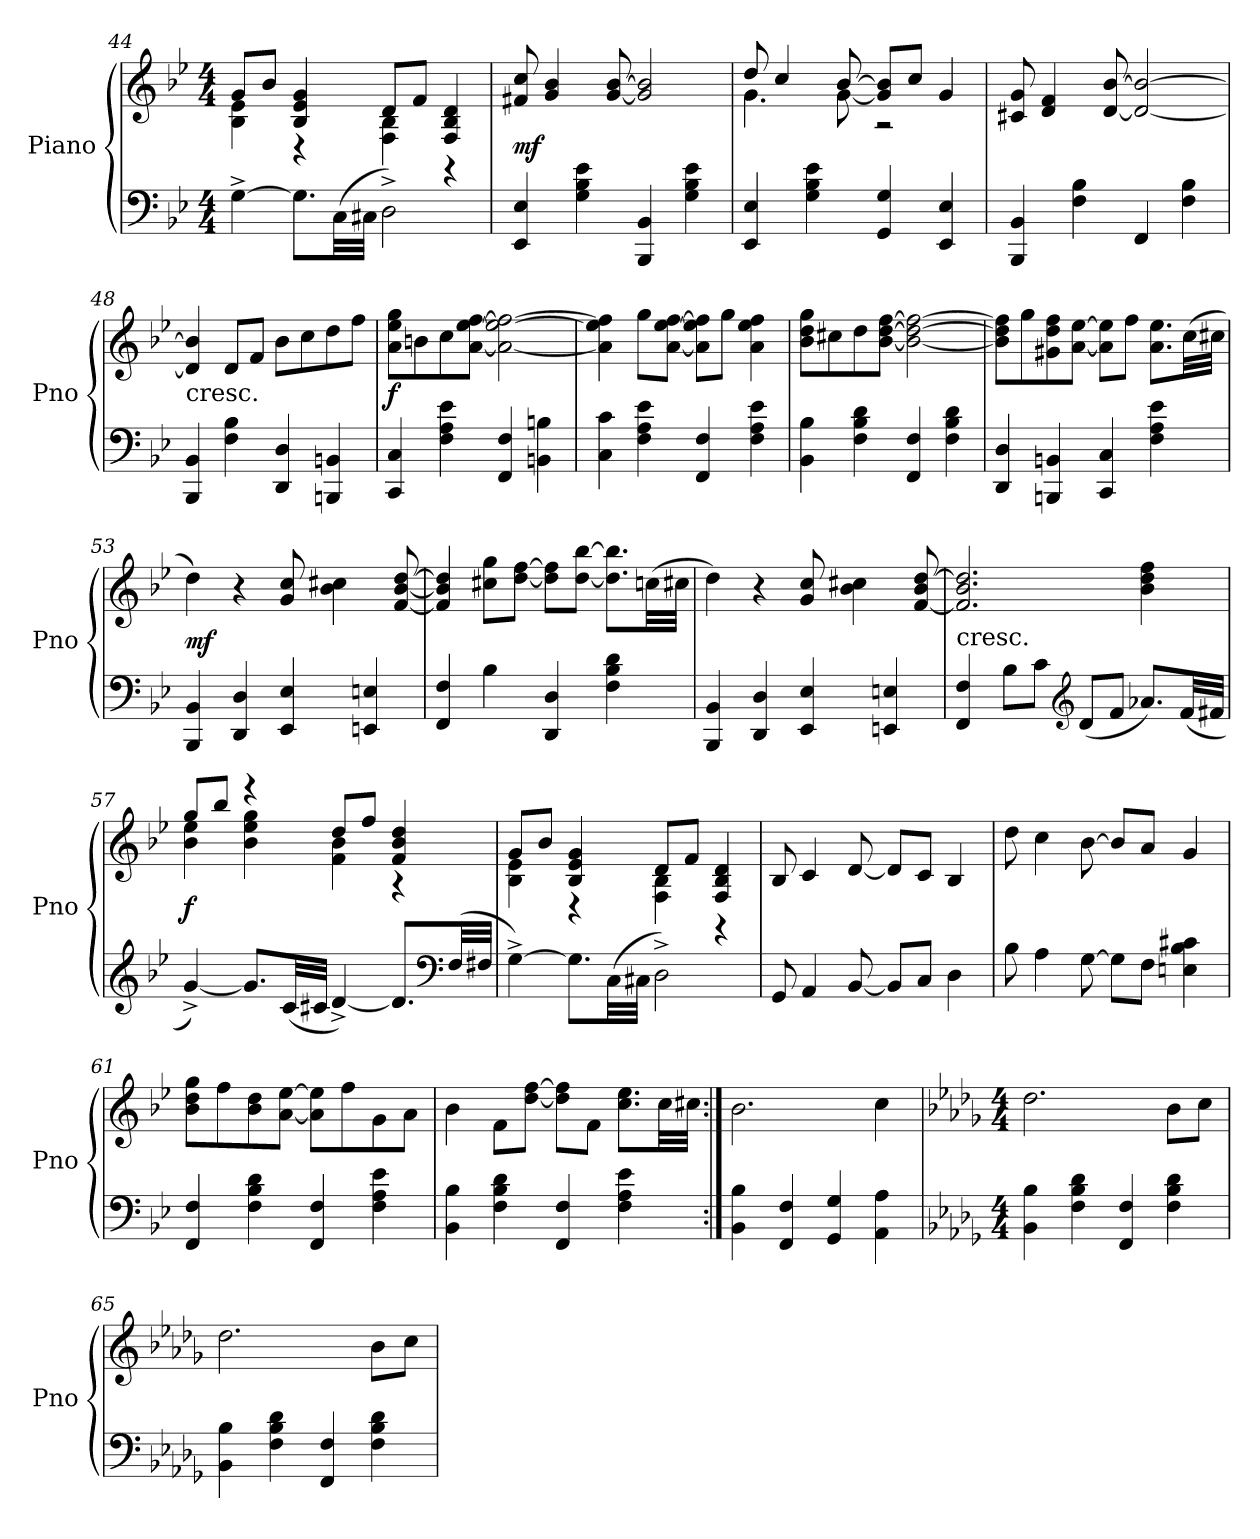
**kern	**kern	**dynam
*part1	*part1	*part1
*staff2	*staff1	*staff1/2
*I"Piano	*	*
*I'Pno	*	*
*clefF4	*clefG2	*
*k[b-e-]	*k[b-e-]	*
*M4/4	*M4/4	*
=44	=44	=44
*	*^	*
[4G^\	8g/L	4B-\ 4e-\	.
.	8b-/J	.	.
8.G\L]	4B-/ 4e-/ 4g/	4r	.
(32C\LL	.	.	.
32C#X\JJJ	.	.	.
2D^\)	8d/L	4F\ 4B-\	.
.	8f/J	.	.
.	4F/ 4B-/ 4d/	4r	.
*	*v	*v	*
=45	=45	=45
4EE-/ 4E-/	8f#X/ 8cc/	mf
.	4g/ 4b-/	.
4G\ 4B-\ 4e-\	.	.
.	[8g/ [8b-/	.
4BBB-/ 4BB-/	2g]/ 2b-]/	.
4G\ 4B-\ 4e-\	.	.
=46	=46	=46
*	*^	*
4EE-/ 4E-/	8dd/	4.g\	.
.	4cc/	.	.
4G\ 4B-\ 4e-\	.	.	.
.	[8b-/	[8g\	.
4GG/ 4G/	8g]/ 8b-]/L	2r	.
.	8cc/J	.	.
4EE-/ 4E-/	4g/	.	.
*	*v	*v	*
=47	=47	=47
4BBB-/ 4BB-/	8c#X/ 8g/	.
.	4d/ 4f/	.
4F\ 4B-\	.	.
.	[8d/ [8b-/	.
4FF/	2d_/ 2b-_/	.
4F\ 4B-\	.	.
=48	=48	=48
!	!LO:TX:c:t=cresc.	!
4BBB-/ 4BB-/	4d]/ 4b-]/	.
4F\ 4B-\	8d/L	.
.	8f/J	.
4DD/ 4D/	8b-\L	.
.	8cc\	.
4BBBn/ 4BBn/	8dd\	.
.	8ff\J	.
=49	=49	=49
4CC/ 4C/	8a\ 8ee-\ 8gg\L	f
.	8bn\	.
4F\ 4A\ 4e-\	8cc\	.
.	[8a\ [8ee-\ [8ff\J	.
4FF/ 4F/	2a_\ 2ee-_\ 2ff_\	.
4BBn\ 4Bn\	.	.
=50	=50	=50
4C\ 4c\	4a]\ 4ee-]\ 4ff]\	.
4F\ 4A\ 4e-\	8gg\L	.
.	[8a\ [8ee-\ [8ff\J	.
4FF/ 4F/	8a]\ 8ee-]\ 8ff]\L	.
.	8gg\J	.
4F\ 4A\ 4e-\	4a\ 4ee-\ 4ff\	.
=51	=51	=51
4BB-\ 4B-\	8b-\ 8dd\ 8gg\L	.
.	8cc#X\	.
4F\ 4B-\ 4d\	8dd\	.
.	[8b-\ [8dd\ [8ff\J	.
4FF/ 4F/	2b-_\ 2dd_\ 2ff_\	.
4F\ 4B-\ 4d\	.	.
=52	=52	=52
4DD/ 4D/	8b-]\ 8dd]\ 8ff]\L	.
.	8gg\	.
4BBBn/ 4BBn/	8g#X\ 8dd\ 8ff\	.
.	[8a\ [8ee-\J	.
4CC/ 4C/	8a]\ 8ee-]\L	.
.	8ff\J	.
4F\ 4A\ 4e-\	8.a\ 8.ee-\L	.
.	(32cc\LL	.
.	32cc#X\JJJ	.
=53	=53	=53
4BBB-/ 4BB-/	4dd\)	mf
4DD/ 4D/	4r	.
4EE-/ 4E-/	8g/ 8cc/	.
.	4b-\ 4cc#X\	.
4EEn/ 4En/	.	.
.	[8f/ [8b-/ [8dd/	.
=54	=54	=54
4FF/ 4F/	4f]/ 4b-]/ 4dd]/	.
4B-\	8cc#X\ 8gg\L	.
.	[8dd\ [8ff\J	.
4DD/ 4D/	8dd]\ 8ff]\L	.
.	[8dd\ [8bb-\J	.
4F\ 4B-\ 4d\	8.dd]\ 8.bb-]\L	.
.	(32ccn\LL	.
.	32cc#X\JJJ	.
=55	=55	=55
4BBB-/ 4BB-/	4dd\)	.
4DD/ 4D/	4r	.
4EE-/ 4E-/	8g/ 8cc/	.
.	4b-\ 4cc#X\	.
4EEn/ 4En/	.	.
.	[8f/ 8b-/ [8dd/	.
=56	=56	=56
!	!LO:TX:c:t=cresc.	!
4FF/ 4F/	2.f]/ 2.b-/ 2.dd]/	.
8B-\L	.	.
8c\J	.	.
*clefG2	*	*
(8d/L	.	.
8f/J	.	.
8.a-X/L)	4b-\ 4dd\ 4ff\	.
(32f/LL	.	.
32f#X/JJJ	.	.
=57	=57	=57
*	*^	*
[4g^/)	8gg/L	4b-\ 4ee-\	f
.	8bb-/J	.	.
8.g/L]	4r	4b-\ 4ee-\ 4gg\	.
(32c/LL	.	.	.
32c#X/JJJ	.	.	.
[4d^/)	8dd/L	4f\ 4b-\	.
.	8ff/J	.	.
8.d/L]	4f/ 4b-/ 4dd/	4r	.
*clefF4	*	*	*
(32F/LL	.	.	.
32F#X/JJJ	.	.	.
=58	=58	=58	=58
[4G^\)	8g/L	4B-\ 4e-\	.
.	8b-/J	.	.
8.G\L]	4B-/ 4e-/ 4g/	4r	.
(32C\LL	.	.	.
32C#X\JJJ	.	.	.
2D^\)	8d/L	4F\ 4B-\	.
.	8f/J	.	.
.	4F/ 4B-/ 4d/	4r	.
*	*v	*v	*
=59	=59	=59
8GG/	8B-/	.
4AA/	4c/	.
[8BB-/	[8d/	.
8BB-/L]	8d/L]	.
8C/J	8c/J	.
4D\	4B-/	.
=60	=60	=60
8B-\	8dd\	.
4A\	4cc\	.
[8G\	[8b-\	.
8G\L]	8b-/L]	.
8F\J	8a/J	.
4En\ 4B-\ 4c#X\	4g/	.
=61	=61	=61
4FF/ 4F/	8b-\ 8dd\ 8gg\L	.
.	8ff\	.
4F\ 4B-\ 4d\	8b-\ 8dd\	.
.	[8a\ [8ee-\J	.
4FF/ 4F/	8a]\ 8ee-]\L	.
.	8ff\	.
4F\ 4A\ 4e-\	8g\	.
.	8a\J	.
=62	=62	=62
4BB-\ 4B-\	4b-\	.
4F\ 4B-\ 4d\	8f\L	.
.	[8dd\ [8ff\J	.
4FF/ 4F/	8dd]\ 8ff]\L	.
.	8f\J	.
4F\ 4A\ 4e-\	8.cc\ 8.ee-\L	.
.	32cc\LL	.
.	32cc#X\JJJ	.
=63:|!	=63:|!	=63:|!
4BB-\ 4B-\	2.b-\	.
4FF/ 4F/	.	.
4GG/ 4G/	.	.
4AA\ 4A\	4cc\	.
=64	=64	=64
*k[b-e-a-d-g-]	*k[b-e-a-d-g-]	*
*M4/4	*M4/4	*
4BB-\ 4B-\	2.dd-\	.
4F\ 4B-\ 4d-\	.	.
4FF/ 4F/	.	.
4F\ 4B-\ 4d-\	8b-\L	.
.	8cc\J	.
=65	=65	=65
4BB-\ 4B-\	2.dd-\	.
4F\ 4B-\ 4d-\	.	.
4FF/ 4F/	.	.
4F\ 4B-\ 4d-\	8b-\L	.
.	8cc\J	.
=	=	=
*-	*-	*-
